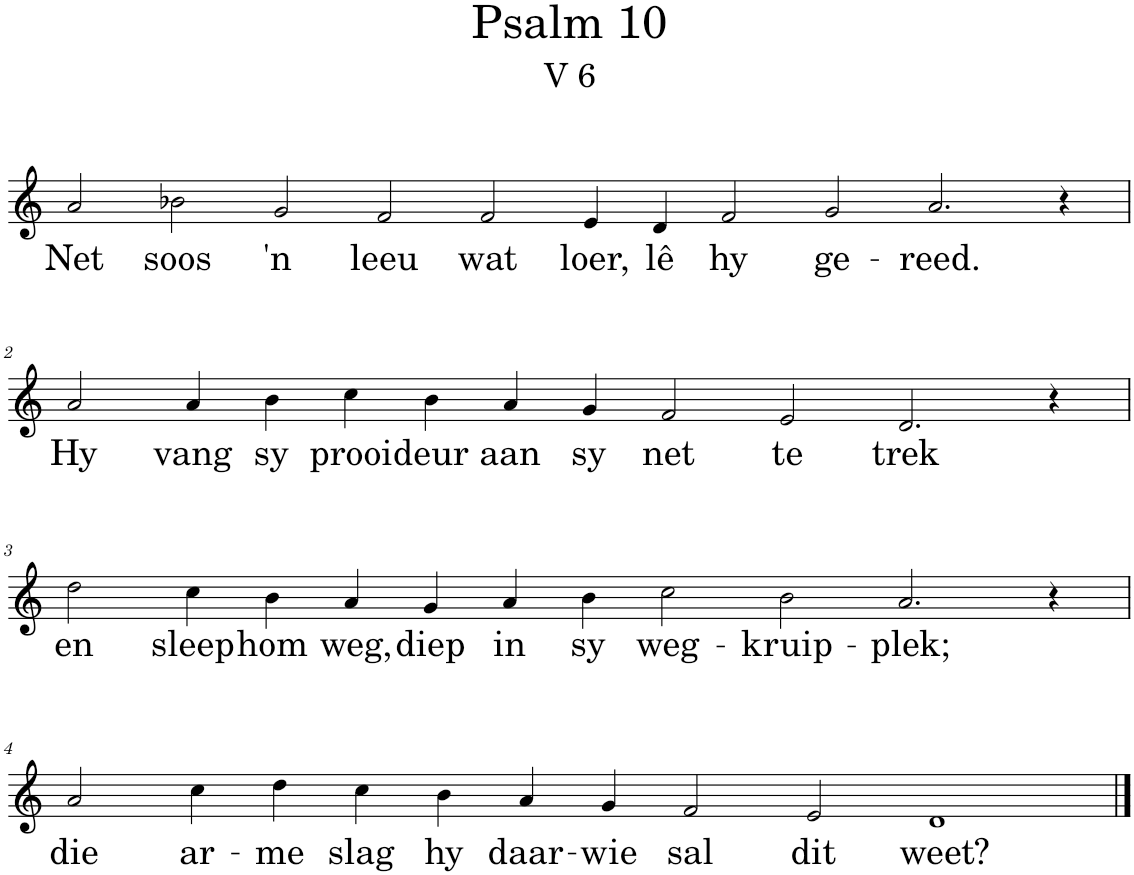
**kern	**text
*part1	*part1
*staff1	*staff1
*I"Pipe Organ	*
*I'Org.	*
*clefG2	*
*k[]	*
*M20/4	*
=1	=1
!	!LO:LY:b
2a/	Net
!	!LO:LY:b
2b-X\	soos
!	!LO:LY:b
2g/	'n
!	!LO:LY:b
2f/	leeu
!	!LO:LY:b
2f/	wat
!	!LO:LY:b
4e/	loer,
!	!LO:LY:b
4d/	lê
!	!LO:LY:b
2f/	hy
!	!LO:LY:b
2g/	ge-
!	!LO:LY:b
2.a/	-reed.
4r	.
!!LO:LB:g=z
=2	=2
*M16/4	*
!	!LO:LY:b
2a/	Hy
!	!LO:LY:b
4a/	vang
!	!LO:LY:b
4b\	sy
!	!LO:LY:b
4cc\	prooi
!	!LO:LY:b
4b\	deur
!	!LO:LY:b
4a/	aan
!	!LO:LY:b
4g/	sy
!	!LO:LY:b
2f/	net
!	!LO:LY:b
2e/	te
!	!LO:LY:b
2.d/	trek
4r	.
!!LO:LB:g=z
=3	=3
*M20/4	*
!	!LO:LY:b
2dd\	en
!	!LO:LY:b
4cc\	sleep
!	!LO:LY:b
4b\	hom
!	!LO:LY:b
4a/	weg,
!	!LO:LY:b
4g/	diep
!	!LO:LY:b
4a/	in
!	!LO:LY:b
4b\	sy
!	!LO:LY:b
2cc\	weg-
!	!LO:LY:b
2b\	-kruip-
!	!LO:LY:b
2.a/	-plek;
4r	.
!!LO:LB:g=z
=4	=4
*M20/4	*
!	!LO:LY:b
2a/	die
!	!LO:LY:b
4cc\	ar-
!	!LO:LY:b
4dd\	-me
!	!LO:LY:b
4cc\	slag
!	!LO:LY:b
4b\	hy
!	!LO:LY:b
4a/	daar-
!	!LO:LY:b
4g/	-wie
!	!LO:LY:b
2f/	sal
!	!LO:LY:b
2e/	dit
!	!LO:LY:b
1d	weet?
==	==
*-	*-
